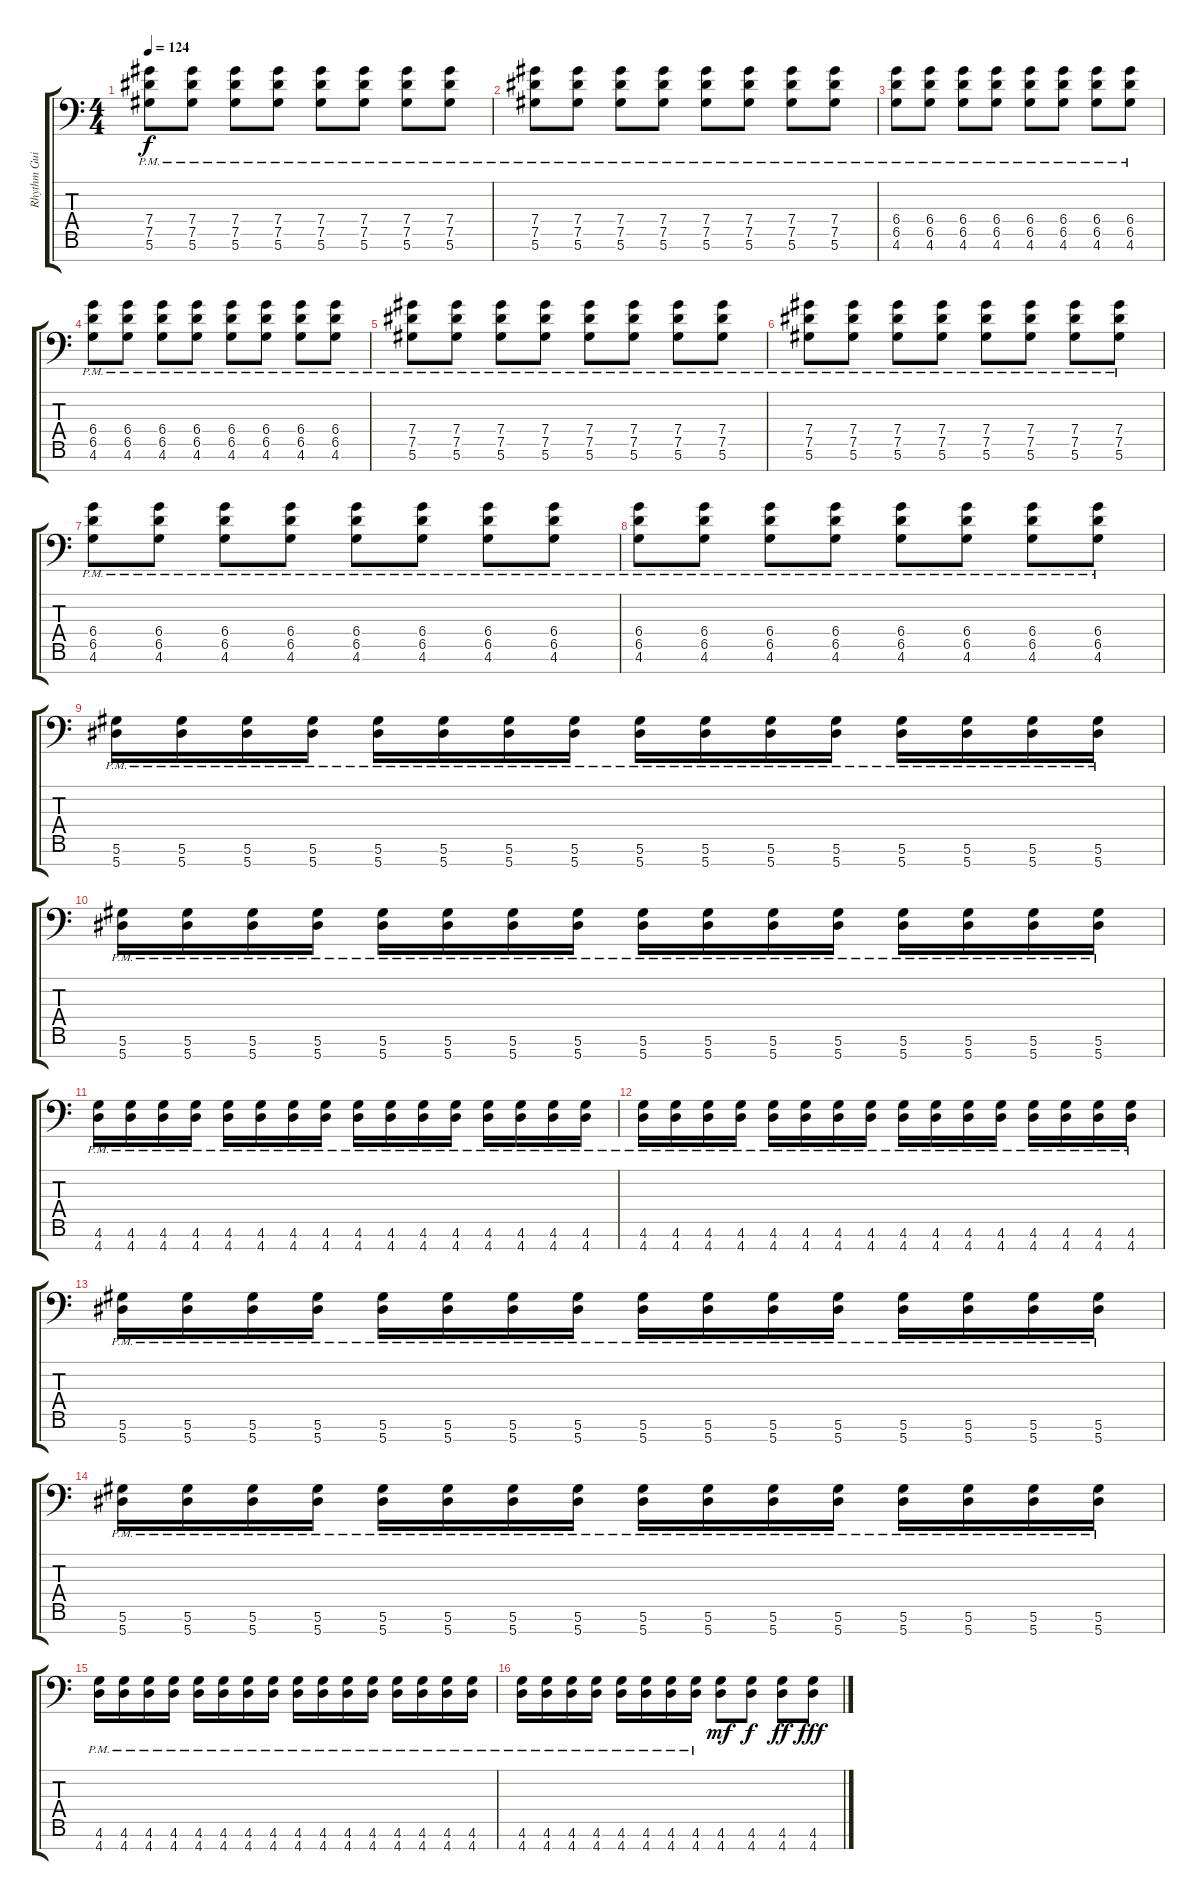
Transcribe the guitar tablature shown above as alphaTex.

\track ("Rhythm Guitar (right)" "Rhythm Gui") {instrument distortionguitar}
\staff {score tabs}
\tuning (Eb4 Bb3 Gb3 Db3 Ab2 Eb2 Bb1) {hide}
\ts (4 4)
\tempo 124
\clef f4
\ks c
(7.4{pm} 7.5{pm} 5.6{pm}).8{dy f} (7.4{pm} 7.5{pm} 5.6{pm}).8 (7.4{pm} 7.5{pm} 5.6{pm}).8 (7.4{pm} 7.5{pm} 5.6{pm}).8 (7.4{pm} 7.5{pm} 5.6{pm}).8 (7.4{pm} 7.5{pm} 5.6{pm}).8 (7.4{pm} 7.5{pm} 5.6{pm}).8 (7.4{pm} 7.5{pm} 5.6{pm}).8 |
(7.4{pm} 7.5{pm} 5.6{pm}).8 (7.4{pm} 7.5{pm} 5.6{pm}).8 (7.4{pm} 7.5{pm} 5.6{pm}).8 (7.4{pm} 7.5{pm} 5.6{pm}).8 (7.4{pm} 7.5{pm} 5.6{pm}).8 (7.4{pm} 7.5{pm} 5.6{pm}).8 (7.4{pm} 7.5{pm} 5.6{pm}).8 (7.4{pm} 7.5{pm} 5.6{pm}).8 |
(6.4{pm} 6.5{pm} 4.6{pm}).8 (6.4{pm} 6.5{pm} 4.6{pm}).8 (6.4{pm} 6.5{pm} 4.6{pm}).8 (6.4{pm} 6.5{pm} 4.6{pm}).8 (6.4{pm} 6.5{pm} 4.6{pm}).8 (6.4{pm} 6.5{pm} 4.6{pm}).8 (6.4{pm} 6.5{pm} 4.6{pm}).8 (6.4{pm} 6.5{pm} 4.6{pm}).8 |
(6.4{pm} 6.5{pm} 4.6{pm}).8 (6.4{pm} 6.5{pm} 4.6{pm}).8 (6.4{pm} 6.5{pm} 4.6{pm}).8 (6.4{pm} 6.5{pm} 4.6{pm}).8 (6.4{pm} 6.5{pm} 4.6{pm}).8 (6.4{pm} 6.5{pm} 4.6{pm}).8 (6.4{pm} 6.5{pm} 4.6{pm}).8 (6.4{pm} 6.5{pm} 4.6{pm}).8 |
(7.4{pm} 7.5{pm} 5.6{pm}).8 (7.4{pm} 7.5{pm} 5.6{pm}).8 (7.4{pm} 7.5{pm} 5.6{pm}).8 (7.4{pm} 7.5{pm} 5.6{pm}).8 (7.4{pm} 7.5{pm} 5.6{pm}).8 (7.4{pm} 7.5{pm} 5.6{pm}).8 (7.4{pm} 7.5{pm} 5.6{pm}).8 (7.4{pm} 7.5{pm} 5.6{pm}).8 |
(7.4{pm} 7.5{pm} 5.6{pm}).8 (7.4{pm} 7.5{pm} 5.6{pm}).8 (7.4{pm} 7.5{pm} 5.6{pm}).8 (7.4{pm} 7.5{pm} 5.6{pm}).8 (7.4{pm} 7.5{pm} 5.6{pm}).8 (7.4{pm} 7.5{pm} 5.6{pm}).8 (7.4{pm} 7.5{pm} 5.6{pm}).8 (7.4{pm} 7.5{pm} 5.6{pm}).8 |
(6.4{pm} 6.5{pm} 4.6{pm}).8 (6.4{pm} 6.5{pm} 4.6{pm}).8 (6.4{pm} 6.5{pm} 4.6{pm}).8 (6.4{pm} 6.5{pm} 4.6{pm}).8 (6.4{pm} 6.5{pm} 4.6{pm}).8 (6.4{pm} 6.5{pm} 4.6{pm}).8 (6.4{pm} 6.5{pm} 4.6{pm}).8 (6.4{pm} 6.5{pm} 4.6{pm}).8 |
(6.4{pm} 6.5{pm} 4.6{pm}).8 (6.4{pm} 6.5{pm} 4.6{pm}).8 (6.4{pm} 6.5{pm} 4.6{pm}).8 (6.4{pm} 6.5{pm} 4.6{pm}).8 (6.4{pm} 6.5{pm} 4.6{pm}).8 (6.4{pm} 6.5{pm} 4.6{pm}).8 (6.4{pm} 6.5{pm} 4.6{pm}).8 (6.4{pm} 6.5{pm} 4.6{pm}).8 |
(5.6{pm} 5.7{pm}).16 (5.6{pm} 5.7{pm}).16 (5.6{pm} 5.7{pm}).16 (5.6{pm} 5.7{pm}).16 (5.6{pm} 5.7{pm}).16 (5.6{pm} 5.7{pm}).16 (5.6{pm} 5.7{pm}).16 (5.6{pm} 5.7{pm}).16 (5.6{pm} 5.7{pm}).16 (5.6{pm} 5.7{pm}).16 (5.6{pm} 5.7{pm}).16 (5.6{pm} 5.7{pm}).16 (5.6{pm} 5.7{pm}).16 (5.6{pm} 5.7{pm}).16 (5.6{pm} 5.7{pm}).16 (5.6{pm} 5.7{pm}).16 |
(5.6{pm} 5.7{pm}).16 (5.6{pm} 5.7{pm}).16 (5.6{pm} 5.7{pm}).16 (5.6{pm} 5.7{pm}).16 (5.6{pm} 5.7{pm}).16 (5.6{pm} 5.7{pm}).16 (5.6{pm} 5.7{pm}).16 (5.6{pm} 5.7{pm}).16 (5.6{pm} 5.7{pm}).16 (5.6{pm} 5.7{pm}).16 (5.6{pm} 5.7{pm}).16 (5.6{pm} 5.7{pm}).16 (5.6{pm} 5.7{pm}).16 (5.6{pm} 5.7{pm}).16 (5.6{pm} 5.7{pm}).16 (5.6{pm} 5.7{pm}).16 |
(4.6{pm} 4.7{pm}).16 (4.6{pm} 4.7{pm}).16 (4.6{pm} 4.7{pm}).16 (4.6{pm} 4.7{pm}).16 (4.6{pm} 4.7{pm}).16 (4.6{pm} 4.7{pm}).16 (4.6{pm} 4.7{pm}).16 (4.6{pm} 4.7{pm}).16 (4.6{pm} 4.7{pm}).16 (4.6{pm} 4.7{pm}).16 (4.6{pm} 4.7{pm}).16 (4.6{pm} 4.7{pm}).16 (4.6{pm} 4.7{pm}).16 (4.6{pm} 4.7{pm}).16 (4.6{pm} 4.7{pm}).16 (4.6{pm} 4.7{pm}).16 |
(4.6{pm} 4.7{pm}).16 (4.6{pm} 4.7{pm}).16 (4.6{pm} 4.7{pm}).16 (4.6{pm} 4.7{pm}).16 (4.6{pm} 4.7{pm}).16 (4.6{pm} 4.7{pm}).16 (4.6{pm} 4.7{pm}).16 (4.6{pm} 4.7{pm}).16 (4.6{pm} 4.7{pm}).16 (4.6{pm} 4.7{pm}).16 (4.6{pm} 4.7{pm}).16 (4.6{pm} 4.7{pm}).16 (4.6{pm} 4.7{pm}).16 (4.6{pm} 4.7{pm}).16 (4.6{pm} 4.7{pm}).16 (4.6{pm} 4.7{pm}).16 |
(5.6{pm} 5.7{pm}).16 (5.6{pm} 5.7{pm}).16 (5.6{pm} 5.7{pm}).16 (5.6{pm} 5.7{pm}).16 (5.6{pm} 5.7{pm}).16 (5.6{pm} 5.7{pm}).16 (5.6{pm} 5.7{pm}).16 (5.6{pm} 5.7{pm}).16 (5.6{pm} 5.7{pm}).16 (5.6{pm} 5.7{pm}).16 (5.6{pm} 5.7{pm}).16 (5.6{pm} 5.7{pm}).16 (5.6{pm} 5.7{pm}).16 (5.6{pm} 5.7{pm}).16 (5.6{pm} 5.7{pm}).16 (5.6{pm} 5.7{pm}).16 |
(5.6{pm} 5.7{pm}).16 (5.6{pm} 5.7{pm}).16 (5.6{pm} 5.7{pm}).16 (5.6{pm} 5.7{pm}).16 (5.6{pm} 5.7{pm}).16 (5.6{pm} 5.7{pm}).16 (5.6{pm} 5.7{pm}).16 (5.6{pm} 5.7{pm}).16 (5.6{pm} 5.7{pm}).16 (5.6{pm} 5.7{pm}).16 (5.6{pm} 5.7{pm}).16 (5.6{pm} 5.7{pm}).16 (5.6{pm} 5.7{pm}).16 (5.6{pm} 5.7{pm}).16 (5.6{pm} 5.7{pm}).16 (5.6{pm} 5.7{pm}).16 |
(4.6{pm} 4.7{pm}).16 (4.6{pm} 4.7{pm}).16 (4.6{pm} 4.7{pm}).16 (4.6{pm} 4.7{pm}).16 (4.6{pm} 4.7{pm}).16 (4.6{pm} 4.7{pm}).16 (4.6{pm} 4.7{pm}).16 (4.6{pm} 4.7{pm}).16 (4.6{pm} 4.7{pm}).16 (4.6{pm} 4.7{pm}).16 (4.6{pm} 4.7{pm}).16 (4.6{pm} 4.7{pm}).16 (4.6{pm} 4.7{pm}).16 (4.6{pm} 4.7{pm}).16 (4.6{pm} 4.7{pm}).16 (4.6{pm} 4.7{pm}).16 |
(4.6{pm} 4.7{pm}).16 (4.6{pm} 4.7{pm}).16 (4.6{pm} 4.7{pm}).16 (4.6{pm} 4.7{pm}).16 (4.6{pm} 4.7{pm}).16 (4.6{pm} 4.7{pm}).16 (4.6{pm} 4.7{pm}).16 (4.6{pm} 4.7{pm}).16 (4.6 4.7).8{dy mf} (4.6 4.7).8{dy f} (4.6 4.7).8{dy ff} (4.6 4.7).8{dy fff}
